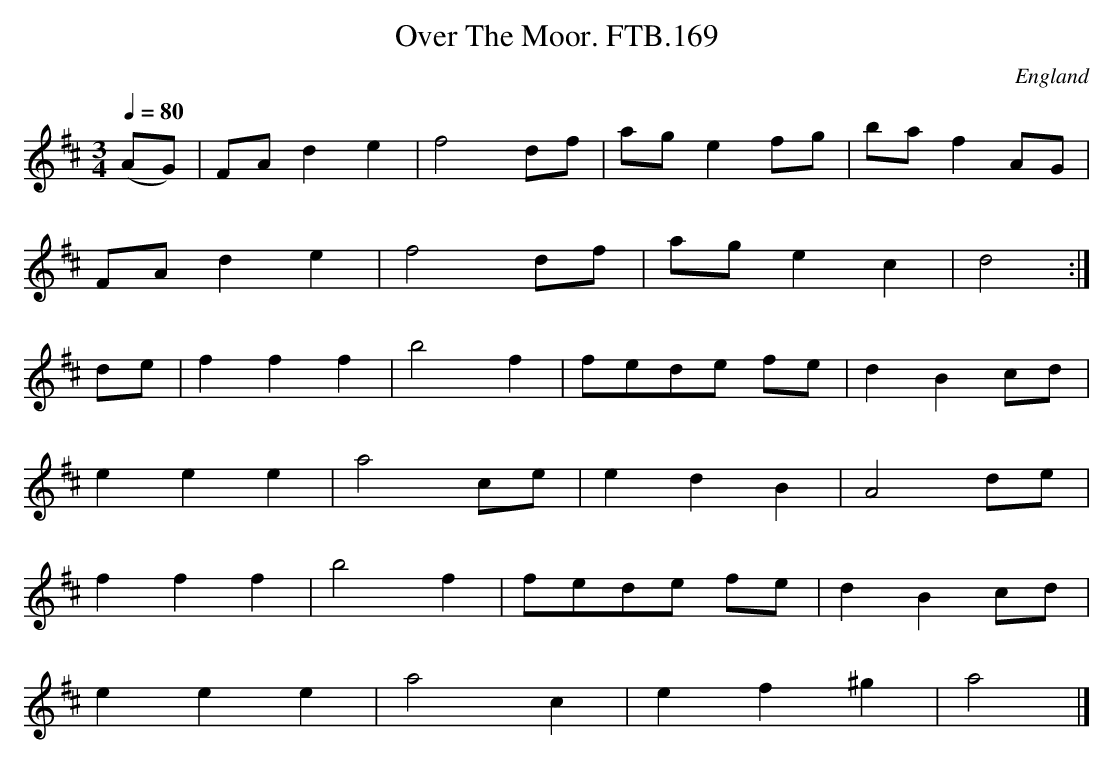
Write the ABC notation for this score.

X:1
T:Over The Moor. FTB.169
M:3/4
L:1/4
Q:80
O:England
K:D major
(A/G/)|F/A/de|f2d/f/|a/g/ef/g/|b/a/fA/G/|
F/A/de|f2d/f/|a/g/ec|d2:|
d/e/|fff|b2f|f/e/d/e/ f/e/|dBc/d/|
eee|a2c/e/|edB|A2d/e/|
fff|b2f|f/e/d/e/ f/e/|dBc/d/|
eee|a2c|ef^g|a2|]
